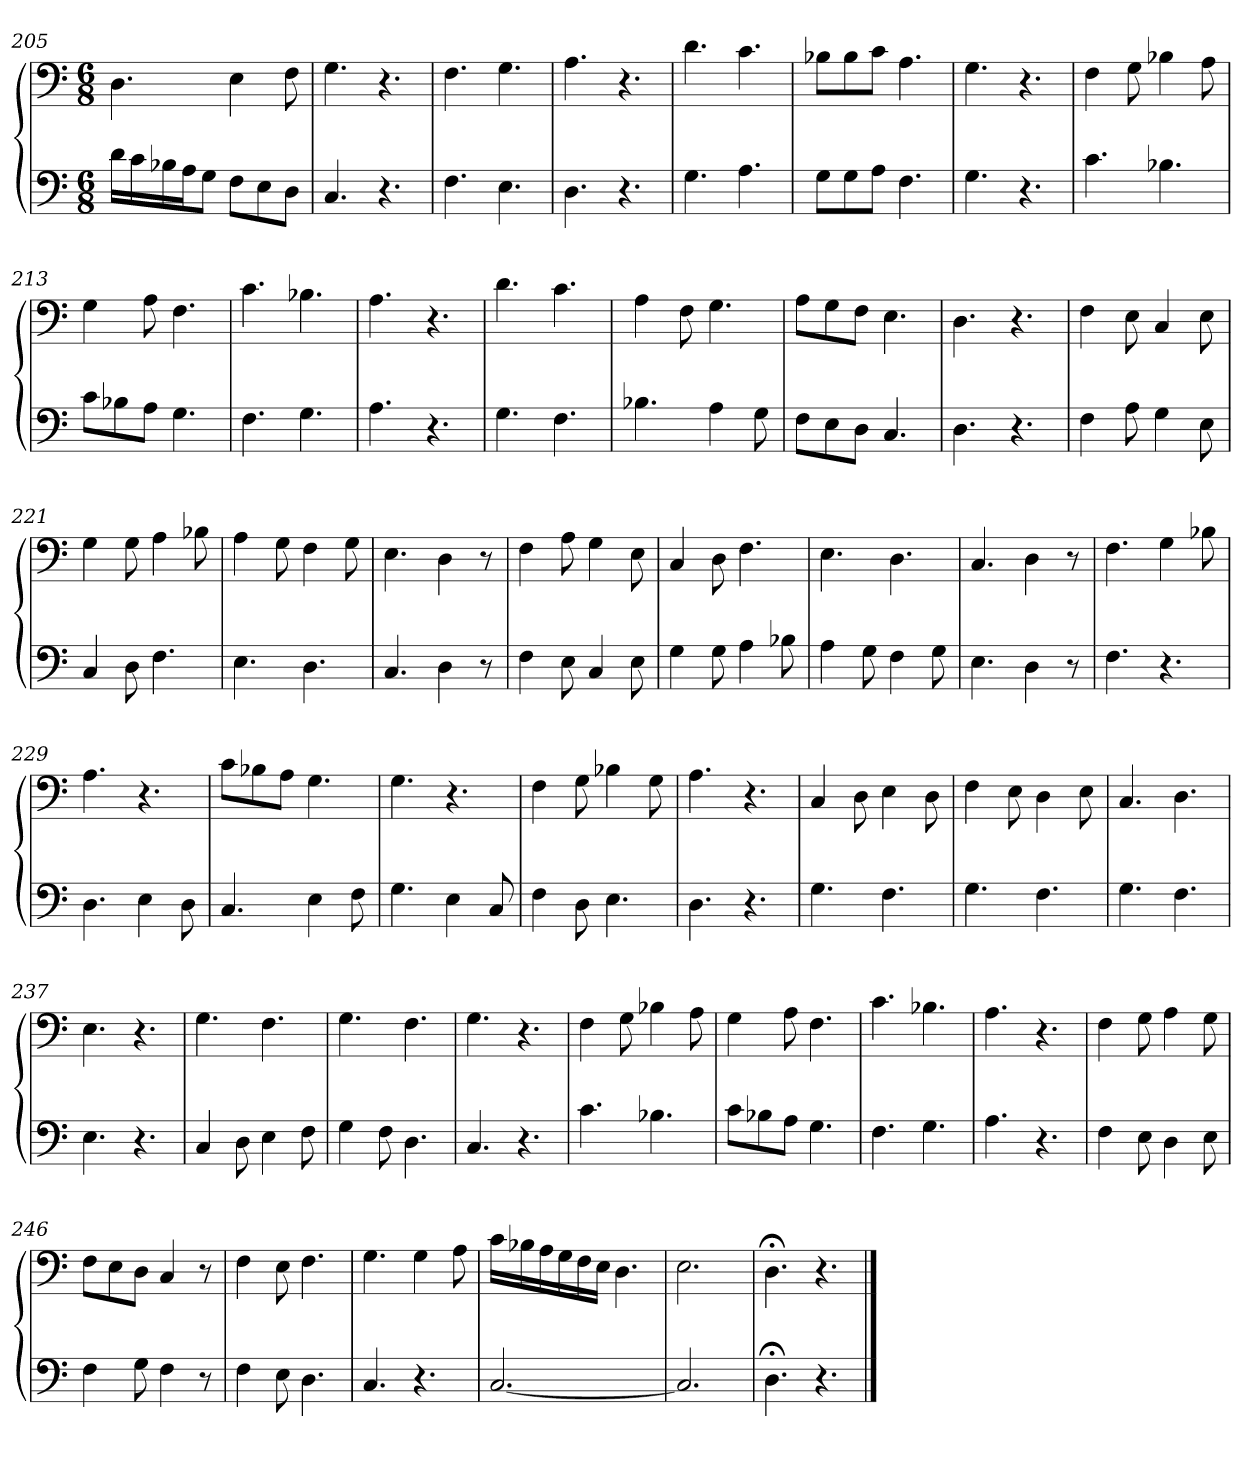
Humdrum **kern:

**kern	**kern
*part1	*part1
*staff2	*staff1
*M6/8	*M6/8
=205	=205
16dLL	4.D
16c	.
16B-X	.
16AJ	.
8GJ	.
8FL	4E
8E	.
8DJ	8F
=206	=206
4.C	4.G
4.r	4.r
=207	=207
4.F	4.F
4.E	4.G
=208	=208
4.D	4.A
4.r	4.r
=209	=209
4.G	4.d
4.A	4.c
=210	=210
8GL	8B-XL
8G	8B-
8AJ	8cJ
4.F	4.A
=211	=211
4.G	4.G
4.r	4.r
=212	=212
4.c	4F
.	8G
4.B-X	4B-X
.	8A
=213	=213
8cL	4G
8B-X	.
8AJ	8A
4.G	4.F
=214	=214
4.F	4.c
4.G	4.B-X
=215	=215
4.A	4.A
4.r	4.r
=216	=216
4.G	4.d
4.F	4.c
=217	=217
4.B-X	4A
.	8F
4A	4.G
8G	.
=218	=218
8FL	8AL
8E	8G
8DJ	8FJ
4.C	4.E
=219	=219
4.D	4.D
4.r	4.r
=220	=220
4F	4F
8A	8E
4G	4C
8E	8E
=221	=221
4C	4G
8D	8G
4.F	4A
.	8B-X
=222	=222
4.E	4A
.	8G
4.D	4F
.	8G
=223	=223
4.C	4.E
4D	4D
8r	8r
=224	=224
4F	4F
8E	8A
4C	4G
8E	8E
=225	=225
4G	4C
8G	8D
4A	4.F
8B-X	.
=226	=226
4A	4.E
8G	.
4F	4.D
8G	.
=227	=227
4.E	4.C
4D	4D
8r	8r
=228	=228
4.F	4.F
4.r	4G
.	8B-X
=229	=229
4.D	4.A
4E	4.r
8D	.
=230	=230
4.C	8cL
.	8B-X
.	8AJ
4E	4.G
8F	.
=231	=231
4.G	4.G
4E	4.r
8C	.
=232	=232
4F	4F
8D	8G
4.E	4B-X
.	8G
=233	=233
4.D	4.A
4.r	4.r
=234	=234
4.G	4C
.	8D
4.F	4E
.	8D
=235	=235
4.G	4F
.	8E
4.F	4D
.	8E
=236	=236
4.G	4.C
4.F	4.D
=237	=237
4.E	4.E
4.r	4.r
=238	=238
4C	4.G
8D	.
4E	4.F
8F	.
=239	=239
4G	4.G
8F	.
4.D	4.F
=240	=240
4.C	4.G
4.r	4.r
=241	=241
4.c	4F
.	8G
4.B-X	4B-X
.	8A
=242	=242
8cL	4G
8B-X	.
8AJ	8A
4.G	4.F
=243	=243
4.F	4.c
4.G	4.B-X
=244	=244
4.A	4.A
4.r	4.r
=245	=245
4F	4F
8E	8G
4D	4A
8E	8G
=246	=246
4F	8FL
.	8E
8G	8DJ
4F	4C
8r	8r
=247	=247
4F	4F
8E	8E
4.D	4.F
=248	=248
4.C	4.G
4.r	4G
.	8A
=249	=249
[2.C	16cLL
.	16B-X
.	16A
.	16G
.	16F
.	16EJJ
.	4.D
=250	=250
2.C]	2.E
=251	=251
4.D;<	4.D;<
4.r	4.r
==	==
*-	*-
